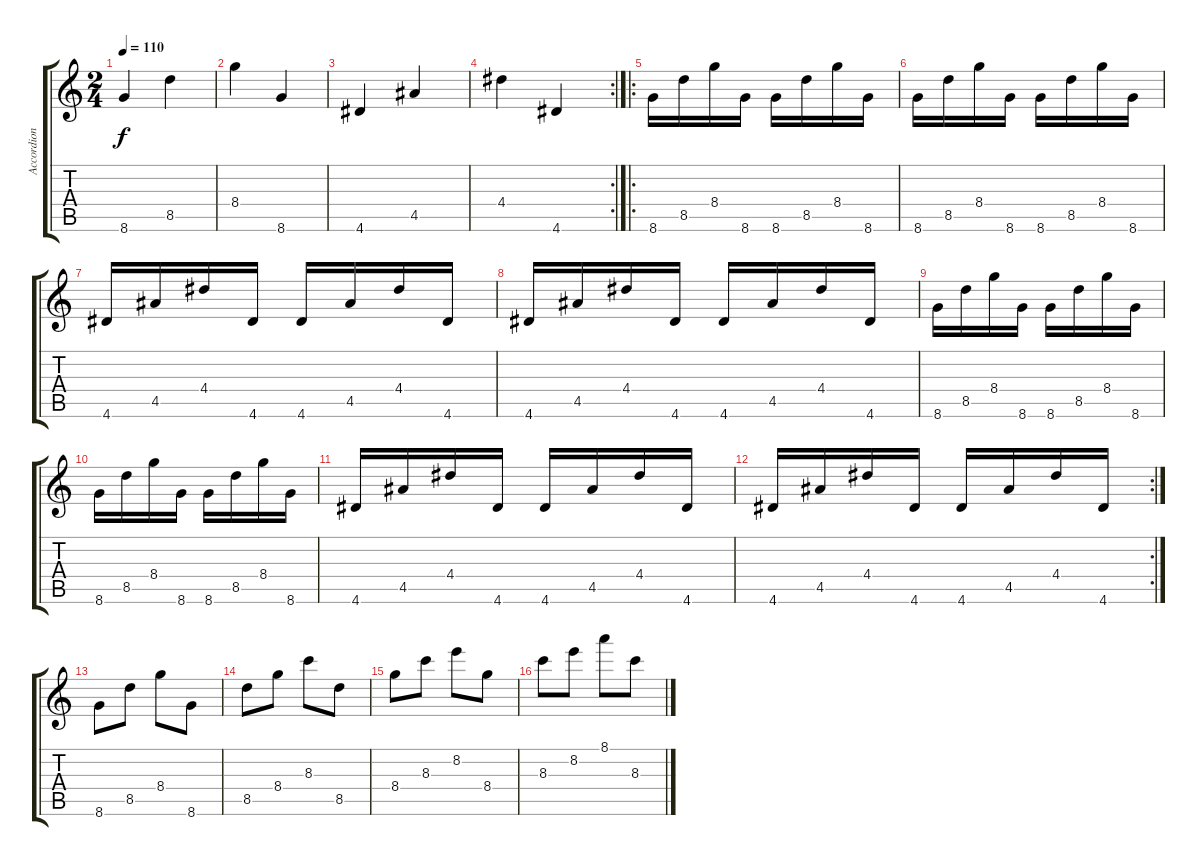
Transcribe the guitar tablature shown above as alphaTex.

\track ("Accordion" "Accordion") {instrument accordion}
\staff {score tabs}
\tuning (Db6 Ab5 E5 B4 Gb4 B3) {hide}
\ts (2 4)
\tempo 110
\clef g2
\ks c
8.6.4{dy f} 8.5.4 |
8.4.4 8.6.4 |
4.6.4 4.5.4 |
\rc 2
4.4.4 4.6.4 |
\ro
8.6.16 8.5.16 8.4.16 8.6.16 8.6.16 8.5.16 8.4.16 8.6.16 |
8.6.16 8.5.16 8.4.16 8.6.16 8.6.16 8.5.16 8.4.16 8.6.16 |
4.6.16 4.5.16 4.4.16 4.6.16 4.6.16 4.5.16 4.4.16 4.6.16 |
4.6.16 4.5.16 4.4.16 4.6.16 4.6.16 4.5.16 4.4.16 4.6.16 |
8.6.16 8.5.16 8.4.16 8.6.16 8.6.16 8.5.16 8.4.16 8.6.16 |
8.6.16 8.5.16 8.4.16 8.6.16 8.6.16 8.5.16 8.4.16 8.6.16 |
4.6.16 4.5.16 4.4.16 4.6.16 4.6.16 4.5.16 4.4.16 4.6.16 |
\rc 2
4.6.16 4.5.16 4.4.16 4.6.16 4.6.16 4.5.16 4.4.16 4.6.16 |
8.6.8 8.5.8 8.4.8 8.6.8 |
8.5.8 8.4.8 8.3.8 8.5.8 |
8.4.8 8.3.8 8.2.8 8.4.8 |
8.3.8 8.2.8 8.1.8 8.3.8
